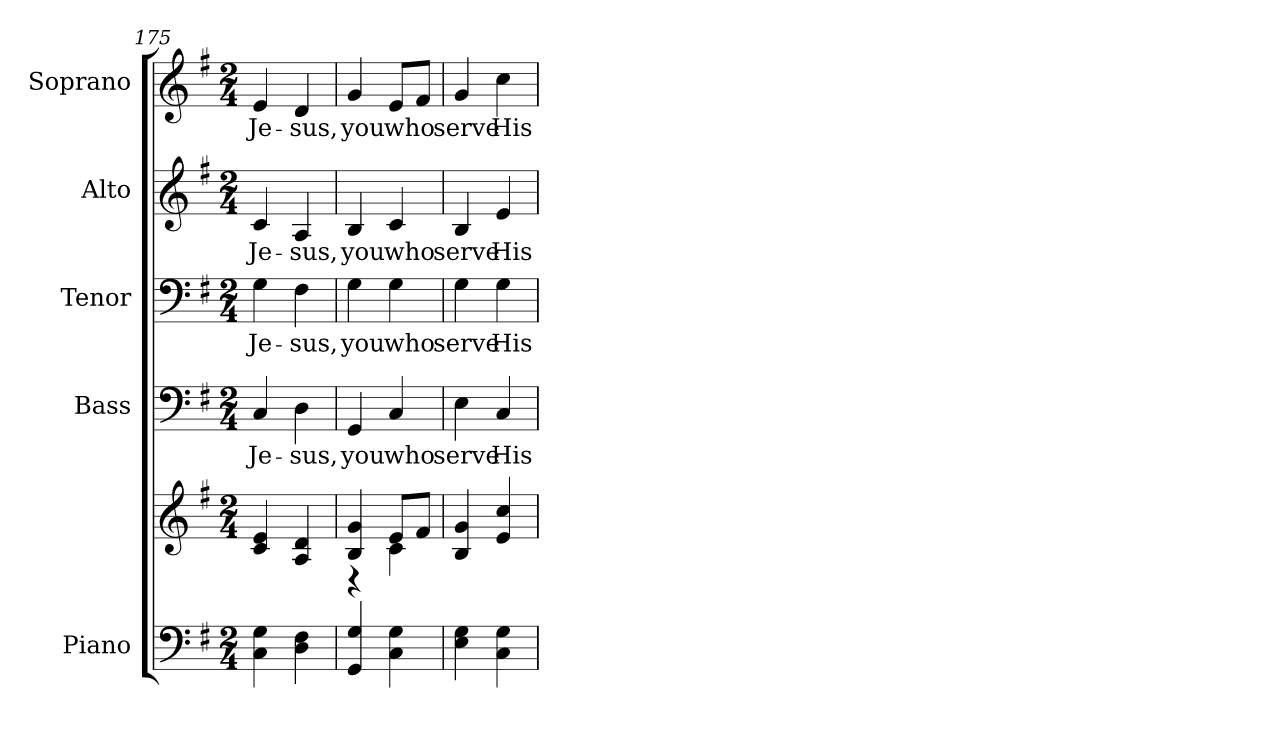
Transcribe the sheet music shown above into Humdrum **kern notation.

**kern	**kern	**kern	**text	**kern	**text	**kern	**text	**kern	**text
*part5	*part5	*part4	*part4	*part3	*part3	*part2	*part2	*part1	*part1
*staff6	*staff5	*staff4	*staff4	*staff3	*staff3	*staff2	*staff2	*staff1	*staff1
*I"Piano	*	*I"Bass	*	*I"Tenor	*	*I"Alto	*	*I"Soprano	*
*I'Pno.	*	*I'B.	*	*I'T.	*	*I'A.	*	*I'S.	*
*clefF4	*clefG2	*clefF4	*	*clefF4	*	*clefG2	*	*clefG2	*
*k[f#]	*k[f#]	*k[f#]	*	*k[f#]	*	*k[f#]	*	*k[f#]	*
*G:	*G:	*G:	*	*G:	*	*G:	*	*G:	*
*M2/4	*M2/4	*M2/4	*	*M2/4	*	*M2/4	*	*M2/4	*
=175	=175	=175	=175	=175	=175	=175	=175	=175	=175
!	!	!	!LO:LY:b:color=#000000	!	!	!	!	!	!
!	!	!	!	!	!LO:LY:b:color=#000000	!	!	!	!
!	!	!	!	!	!	!	!LO:LY:b:color=#000000	!	!
!	!	!	!	!	!	!	!	!	!LO:LY:b:color=#000000
4Ci\ 4Gi	4ci/ 4ei	4Ci/	Je-	4Gi\	Je-	4ci/	Je-	4ei/	Je-
!	!	!	!LO:LY:b:color=#000000	!	!	!	!	!	!
!	!	!	!	!	!LO:LY:b:color=#000000	!	!	!	!
!	!	!	!	!	!	!	!LO:LY:b:color=#000000	!	!
!	!	!	!	!	!	!	!	!	!LO:LY:b:color=#000000
4Di\ 4F#i	4Ai/ 4di	4Di\	-sus,	4F#i\	-sus,	4Ai/	-sus,	4di/	-sus,
=176	=176	=176	=176	=176	=176	=176	=176	=176	=176
*	*^	*	*	*	*	*	*	*	*
!	!	!	!	!LO:LY:b:color=#000000	!	!	!	!	!	!
!	!	!	!	!	!	!LO:LY:b:color=#000000	!	!	!	!
!	!	!	!	!	!	!	!	!LO:LY:b:color=#000000	!	!
!	!	!	!	!	!	!	!	!	!	!LO:LY:b:color=#000000
4GGi/ 4Gi	4Bi/ 4gi	4r	4GGi/	you	4Gi\	you	4Bi/	you	4gi/	you
!	!	!	!	!LO:LY:b:color=#000000	!	!	!	!	!	!
!	!	!	!	!	!	!LO:LY:b:color=#000000	!	!	!	!
!	!	!	!	!	!	!	!	!LO:LY:b:color=#000000	!	!
!	!	!	!	!	!	!	!	!	!	!LO:LY:b:color=#000000
4Ci\ 4Gi	8ei/L	4ci\	4Ci/	who	4Gi\	who	4ci/	who	8ei/L	who
.	8f#i/J	.	.	.	.	.	.	.	8f#i/J	.
*	*v	*v	*	*	*	*	*	*	*	*
=177	=177	=177	=177	=177	=177	=177	=177	=177	=177
!	!	!	!LO:LY:b:color=#000000	!	!	!	!	!	!
!	!	!	!	!	!LO:LY:b:color=#000000	!	!	!	!
!	!	!	!	!	!	!	!LO:LY:b:color=#000000	!	!
!	!	!	!	!	!	!	!	!	!LO:LY:b:color=#000000
4Ei\ 4Gi	4Bi/ 4gi	4Ei\	serve	4Gi\	serve	4Bi/	serve	4gi/	serve
!	!	!	!LO:LY:b:color=#000000	!	!	!	!	!	!
!	!	!	!	!	!LO:LY:b:color=#000000	!	!	!	!
!	!	!	!	!	!	!	!LO:LY:b:color=#000000	!	!
!	!	!	!	!	!	!	!	!	!LO:LY:b:color=#000000
4Ci\ 4Gi	4ei/ 4cci	4Ci/	His	4Gi\	His	4ei/	His	4cci\	His
=	=	=	=	=	=	=	=	=	=
*-	*-	*-	*-	*-	*-	*-	*-	*-	*-
